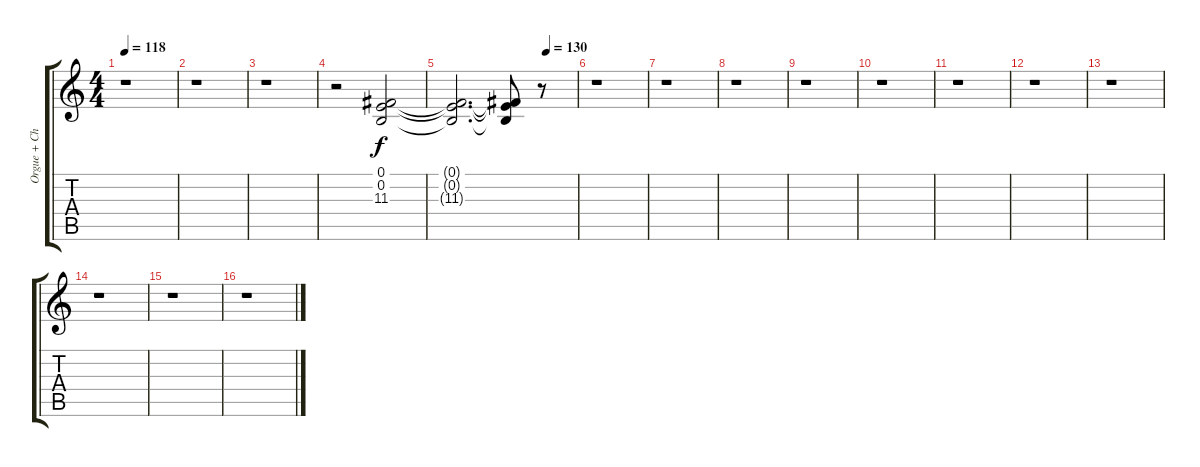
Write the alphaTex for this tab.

\track ("Orgue + Choir Sound + Synthstring" "Orgue + Ch") {instrument rockorgan}
\staff {score tabs}
\tuning (E4 B3 G3 D3 A2 E2) {hide}
\ts (4 4)
\tempo 118
\clef g2
\ks c
r.1{dy ff} |
r.1 |
r.1 |
r.2 (0.1 0.2 11.3).2{dy f instrument choiraahs} |
\tempo (130 0.75)
(0.1{t} 0.2{t} 11.3{t}).2{d} (0.1{t} 0.2{t} 11.3{t}).8 r.8 |
r.1 |
r.1 |
r.1 |
r.1 |
r.1 |
r.1 |
r.1 |
r.1 |
r.1 |
r.1 |
r.1
